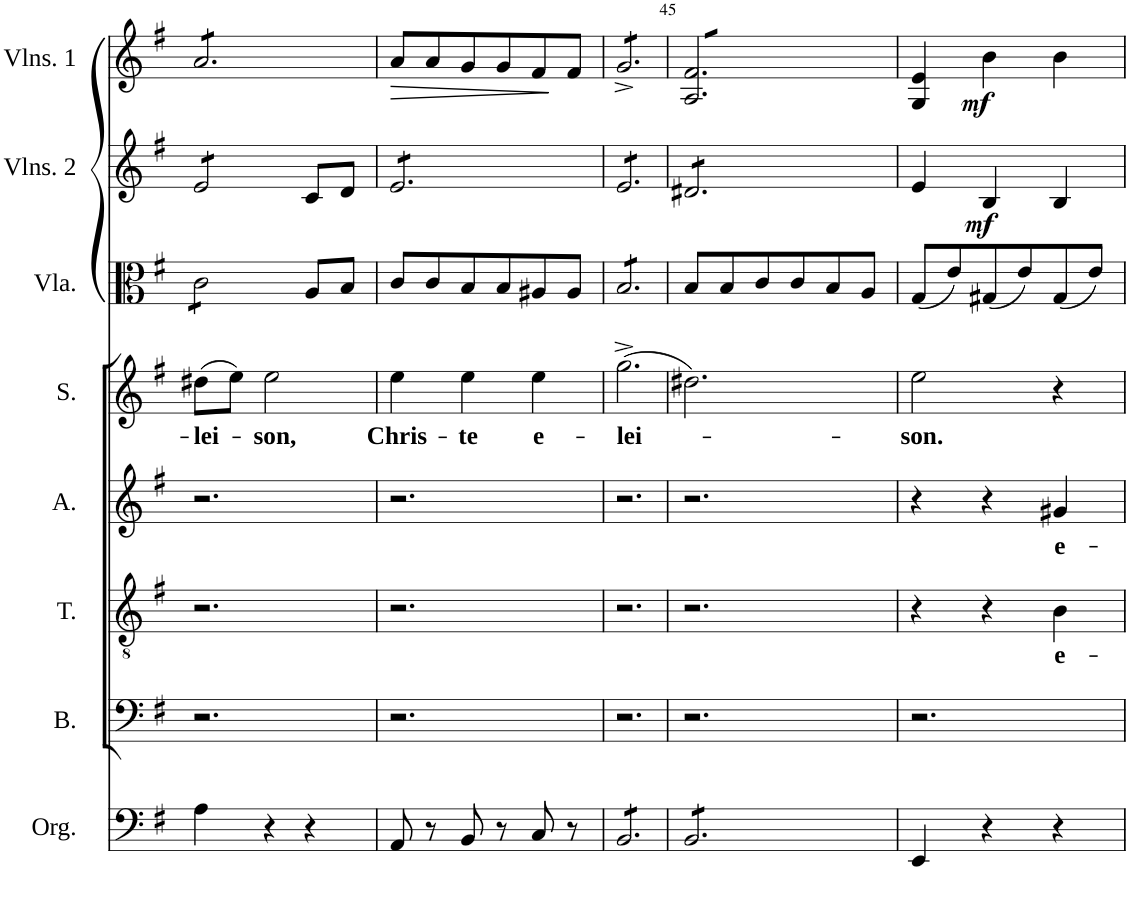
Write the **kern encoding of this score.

**kern	**kern	**kern	**text	**kern	**text	**kern	**text	**kern	**kern	**dynam	**kern	**dynam
*part8	*part7	*part6	*part6	*part5	*part5	*part4	*part4	*part3	*part2	*part2	*part1	*part1
*staff8	*staff7	*staff6	*staff6	*staff5	*staff5	*staff4	*staff4	*staff3	*staff2	*staff2	*staff1	*staff1
*I"Organ	*I"Bass	*I"Tenor	*	*I"Alto	*	*I"Soprano	*	*I"Viola	*I"Violins 2	*	*I"Violins 1	*
*I'Org.	*I'B.	*I'T.	*	*I'A.	*	*I'S.	*	*I'Vla.	*I'Vlns. 2	*	*I'Vlns. 1	*
!!LO:PB:g=z
*clefF4	*clefF4	*clefGv2	*	*clefG2	*	*clefG2	*	*clefC3	*clefG2	*	*clefG2	*
*k[f#]	*k[f#]	*k[f#]	*	*k[f#]	*	*k[f#]	*	*k[f#]	*k[f#]	*	*k[f#]	*
*M3/4	*M3/4	*M3/4	*	*M3/4	*	*M3/4	*	*M3/4	*M3/4	*	*M3/4	*
=42	=42	=42	=42	=42	=42	=42	=42	=42	=42	=42	=42	=42
!	!	!	!	!	!	!	!LO:LY:b	!	!	!	!	!
*	*	*	*	*	*	*	*	*tremolo	*	*	*	*
*	*	*	*	*	*	*	*	*	*tremolo	*	*	*
*	*	*	*	*	*	*	*	*	*	*	*tremolo	*
4A\	2.r	2.r	.	2.r	.	(8dd#X\L	-lei-	8c\L	8e/L	.	8a/L	.
.	.	.	.	.	.	8ee\J)	.	8c\	8e/	.	8a/	.
!	!	!	!	!	!	!	!LO:LY:b	!	!	!	!	!
4r	.	.	.	.	.	2ee\	-son,	8c\	8e/	.	8a/	.
.	.	.	.	.	.	.	.	8c\J	8e/J	.	8a/	.
*	*	*	*	*	*	*	*	*	*Xtremolo	*	*	*
*	*	*	*	*	*	*	*	*Xtremolo	*	*	*	*
4r	.	.	.	.	.	.	.	8A/L	8c/L	.	8a/	.
.	.	.	.	.	.	.	.	8B/J	8d/J	.	8a/J	.
*	*	*	*	*	*	*	*	*	*	*	*Xtremolo	*
=43	=43	=43	=43	=43	=43	=43	=43	=43	=43	=43	=43	=43
!	!	!	!	!	!	!	!LO:LY:b	!	!	!	!	!LO:HP:b
*	*	*	*	*	*	*	*	*	*tremolo	*	*	*
8AA/	2.r	2.r	.	2.r	.	4ee\	Chris-	8c/L	8e/L	.	8a/L	>
8r	.	.	.	.	.	.	.	8c/	8e/	.	8a/	.
!	!	!	!	!	!	!	!LO:LY:b	!	!	!	!	!
8BB/	.	.	.	.	.	4ee\	-te	8B/	8e/	.	8g/	.
8r	.	.	.	.	.	.	.	8B/	8e/	.	8g/	.
!	!	!	!	!	!	!	!LO:LY:b	!	!	!	!	!
8C/	.	.	.	.	.	4ee\	e-	8A#X/	8e/	.	8f#/	.
8r	.	.	.	.	.	.	.	8A#/J	8e/J	.	8f#/J	.
.	.	.	.	.	.	.	.	.	.	.	.	]
=44	=44	=44	=44	=44	=44	=44	=44	=44	=44	=44	=44	=44
!	!	!	!	!	!	!	!LO:LY:b	!	!	!	!	!
*tremolo	*	*	*	*	*	*	*	*	*	*	*	*
*	*	*	*	*	*	*	*	*tremolo	*	*	*	*
*	*	*	*	*	*	*	*	*	*	*	*tremolo	*
8BB/L	2.r	2.r	.	2.r	.	(2.gg^\	-lei-	8B/L	8e/L	.	8g^/L	.
8BB/	.	.	.	.	.	.	.	8B/	8e/	.	8g^/	.
8BB/	.	.	.	.	.	.	.	8B/	8e/	.	8g^/	.
8BB/	.	.	.	.	.	.	.	8B/	8e/	.	8g^/	.
8BB/	.	.	.	.	.	.	.	8B/	8e/	.	8g^/	.
8BB/J	.	.	.	.	.	.	.	8B/J	8e/J	.	8g^/J	.
*	*	*	*	*	*	*	*	*Xtremolo	*	*	*	*
=45	=45	=45	=45	=45	=45	=45	=45	=45	=45	=45	=45	=45
8BB/L	2.r	2.r	.	2.r	.	2.dd#X\)	.	8B/L	8d#X/L	.	8A/ 8f#/L	.
8BB/	.	.	.	.	.	.	.	8B/	8d#X/	.	8A/ 8f#/	.
8BB/	.	.	.	.	.	.	.	8c/	8d#X/	.	8A/ 8f#/	.
8BB/	.	.	.	.	.	.	.	8c/	8d#X/	.	8A/ 8f#/	.
8BB/	.	.	.	.	.	.	.	8B/	8d#X/	.	8A/ 8f#/	.
8BB/J	.	.	.	.	.	.	.	8A/J	8d#X/J	.	8A/ 8f#/J	.
*	*	*	*	*	*	*	*	*	*	*	*Xtremolo	*
*	*	*	*	*	*	*	*	*	*Xtremolo	*	*	*
*Xtremolo	*	*	*	*	*	*	*	*	*	*	*	*
=46	=46	=46	=46	=46	=46	=46	=46	=46	=46	=46	=46	=46
!	!	!	!	!	!	!	!LO:LY:b	!	!	!	!	!
4EE/	2.r	4r	.	4r	.	2ee\	-son.	(8G/L	4e/	.	4G/ 4e/	.
.	.	.	.	.	.	.	.	8e/)	.	.	.	.
!	!	!	!	!	!	!	!	!	!	!LO:DY:b	!	!LO:DY:b
4r	.	4r	.	4r	.	.	.	(8G#X/	4B/	mf	4b\	mf
.	.	.	.	.	.	.	.	8e/)	.	.	.	.
!	!	!	!LO:LY:b	!	!LO:LY:b	!	!	!	!	!	!	!
4r	.	4B\	e-	4g#X/	e-	4r	.	(8G#/	4B/	.	4b\	.
.	.	.	.	.	.	.	.	8e/J)	.	.	.	.
=	=	=	=	=	=	=	=	=	=	=	=	=
*-	*-	*-	*-	*-	*-	*-	*-	*-	*-	*-	*-	*-
